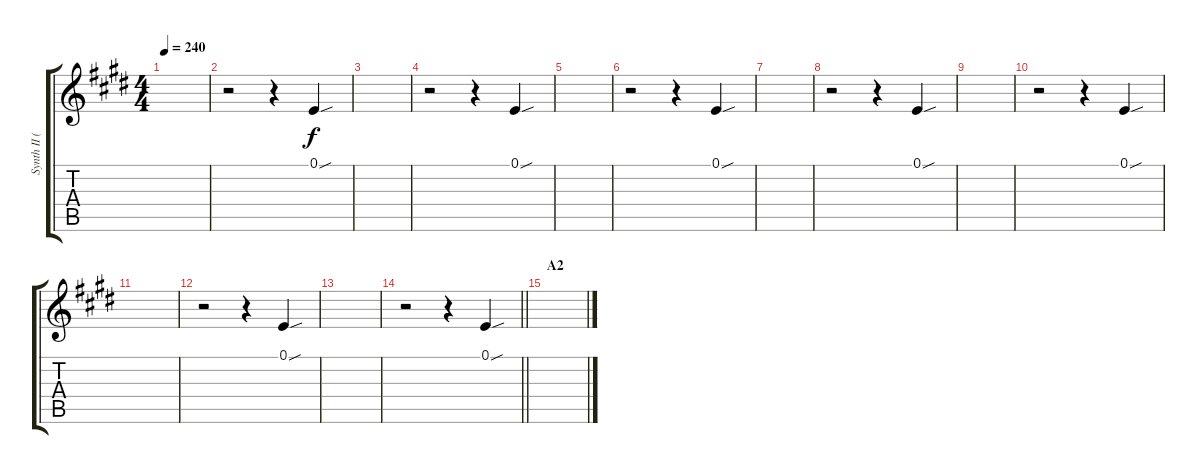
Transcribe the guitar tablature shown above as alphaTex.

\track ("Synth II (Kotobuki Tsumugi)" "Synth II (") {instrument lead2sawtooth}
\staff {score tabs}
\tuning (E4 B3 G3 D3 A2 E2) {hide}
\ts (4 4)
\tempo 240
\clef g2
\ks e
|
r.2 r.4 0.1{sou}.4 |
|
r.2 r.4 0.1{sou}.4 |
|
r.2 r.4 0.1{sou}.4 |
|
r.2 r.4 0.1{sou}.4 |
|
r.2 r.4 0.1{sou}.4 |
|
r.2 r.4 0.1{sou}.4 |
|
\barLineRight lightlight
r.2 r.4 0.1{sou}.4 |
\section ("" "A2")
